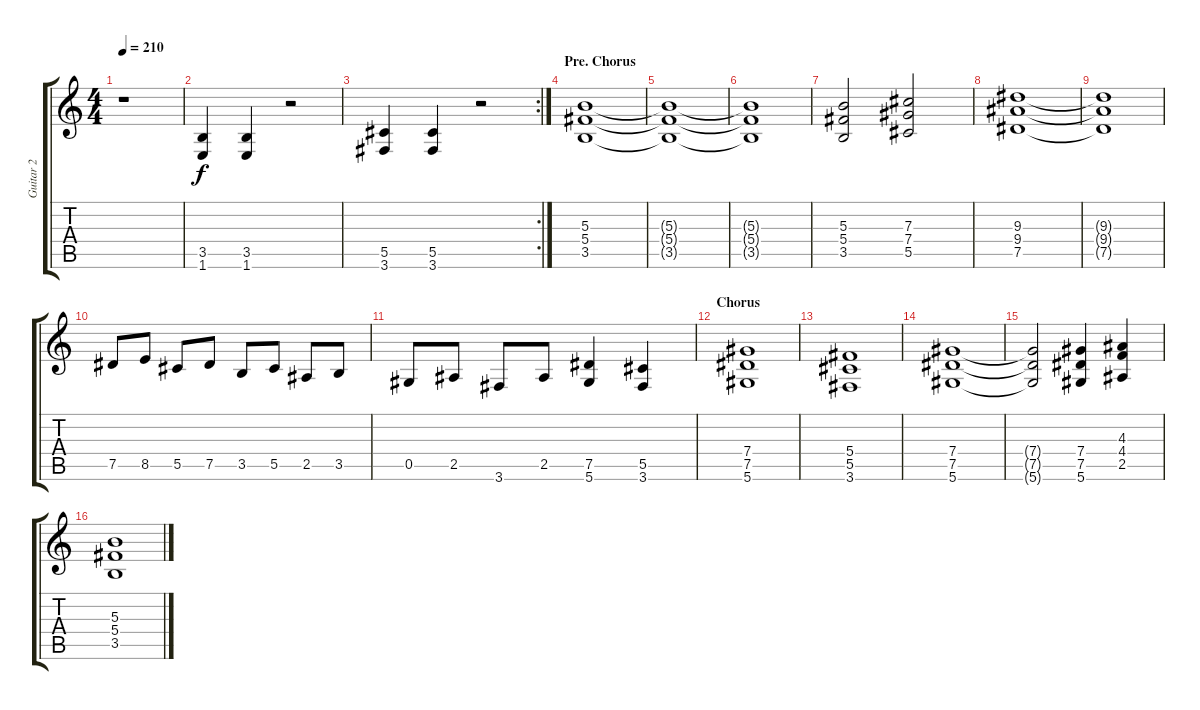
\track ("Guitar 2" "Guitar 2") {instrument overdrivenguitar}
\staff {score tabs}
\tuning (Eb4 Bb3 Gb3 Db3 Ab2 Eb2) {hide}
\ts (4 4)
\tempo 210
\clef g2
\ks c
r.1{dy f} |
(3.5 1.6).4 (3.5 1.6).4 r.2 |
\rc 2
(5.5 3.6).4 (5.5 3.6).4 r.2 |
\section ("" "Pre. Chorus")
(5.3 5.4 3.5).1 |
(5.3{t} 5.4{t} 3.5{t}).1 |
(5.3{t} 5.4{t} 3.5{t}).1 |
(5.3 5.4 3.5).2 (7.3 7.4 5.5).2 |
(9.3 9.4 7.5).1 |
(9.3{t} 9.4{t} 7.5{t}).1 |
7.5.8 8.5.8 5.5.8 7.5.8 3.5.8 5.5.8 2.5.8 3.5.8 |
0.5.8 2.5.8 3.6.8 2.5.8 (7.5 5.6).4 (5.5 3.6).4 |
\section ("" "Chorus")
(7.4 7.5 5.6).1 |
(5.4 5.5 3.6).1 |
(7.4 7.5 5.6).1 |
(7.4{t} 7.5{t} 5.6{t}).2 (7.4 7.5 5.6).4 (4.3 4.4 2.5).4 |
(5.3 5.4 3.5).1
